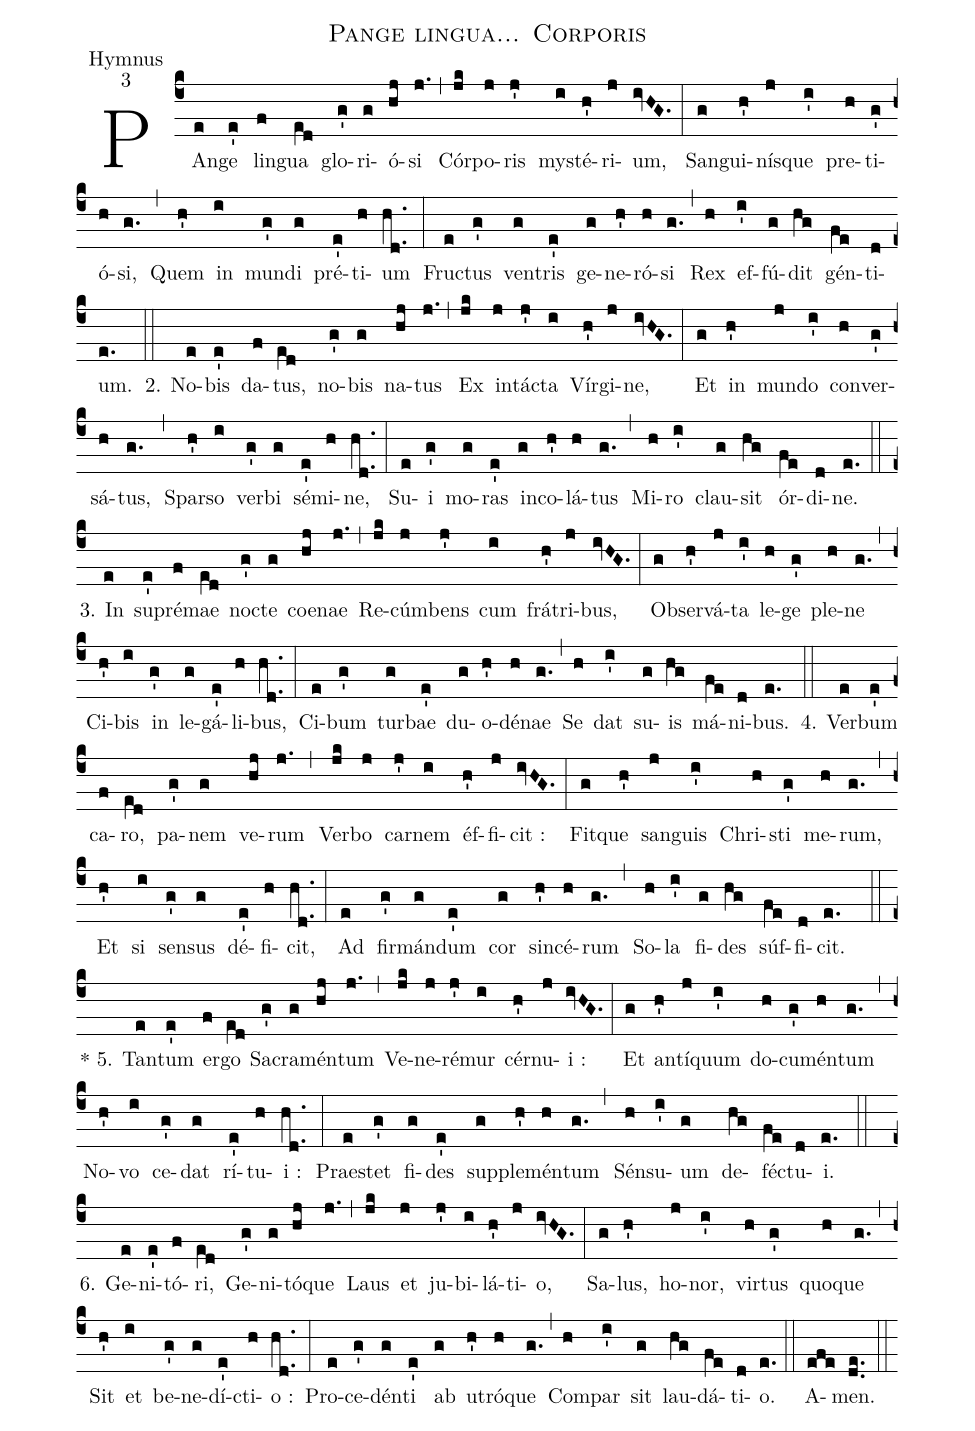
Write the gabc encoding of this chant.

name:Pange lingua... Corporis;
office-part:Hymnus;
mode:3;
%%
(c4) PAn(e)ge(e') lin(f)gua(e[ll:1]d) glo(g')ri(g)ó(hj)si(j.) (,) Cór(jk)po(j)ris(j') my(i)sté(h')ri(j)um,(ivHG.) (:) San(g)gui(h')nís(j)que(i') pre(h)ti(g')ó(h)si,(g.) (,) Quem(h') in(i) mun(g')di(g) pré(e')ti(h)um(hd..) (:) Fru(e)ctus(g') ven(g)tris(e') ge(g)ne(h')ró(h)si(g.) (,) Rex(h) ef(i')fú(g)dit(hg) gén(fe)ti(d)um.(e.) (::)
2. No(e)bis(e') da(f)tus,(e[ll:1]d) no(g')bis(g) na(hj)tus(j.) (,) Ex(jk) in(j)tá(j')cta(i) Vír(h')gi(j)ne,(ivHG.) (:) Et(g) in(h') mun(j)do(i') con(h)ver(g')sá(h)tus,(g.) (,) Spar(h')so(i) ver(g')bi(g) sé(e')mi(h)ne,(hd..) (:) Su(e)i(g') mo(g)ras(e') in(g)co(h')lá(h)tus(g.) (,) Mi(h)ro(i') clau(g)sit(hg) ór(fe)di(d)ne.(e.) (::)
3. In(e) su(e')pré(f)mae(e[ll:1]d) no(g')cte(g) coe(hj)nae(j.) (,) Re(jk)cúm(j)bens(j') cum(i) frá(h')tri(j)bus,(ivHG.) (:) Ob(g)ser(h')vá(j)ta(i') le(h)ge(g') ple(h)ne(g.) (,) Ci(h')bis(i) in(g') le(g)gá(e')li(h)bus,(hd..) (:) Ci(e)bum(g') tur(g)bae(e') du(g)o(h')dé(h)nae(g.) (,) Se(h) dat(i') su(g)is(hg) má(fe)ni(d)bus.(e.) (::)
4. Ver(e)bum(e') ca(f)ro,(e[ll:1]d) pa(g')nem(g) ve(hj)rum(j.) (,) Ver(jk)bo(j) car(j')nem(i) éf(h')fi(j)cit :(ivHG.) (:) Fit(g)que(h') san(j)guis(i') Chri(h)sti(g') me(h)rum,(g.) (,) Et(h') si(i) sen(g')sus(g) dé(e')fi(h)cit,(hd..) (:) Ad(e) fir(g')mán(g)dum(e') cor(g) sin(h')cé(h)rum(g.) (,) So(h)la(i') fi(g)des(hg) súf(fe)fi(d)cit.(e.) (::)
* 5. Tan(e)tum(e') er(f)go(e[ll:1]d) Sa(g')cra(g)mén(hj)tum(j.) (,) Ve(jk)ne(j)ré(j')mur(i) cér(h')nu(j)i :(ivHG.) (:) Et(g) an(h')tí(j)quum(i') do(h)cu(g')mén(h)tum(g.) (,) No(h')vo(i) ce(g')dat(g) rí(e')tu(h)i :(hd..) (:) Prae(e)stet(g') fi(g)des(e') sup(g)ple(h')mén(h)tum(g.) (,) Sén(h)su(i')um(g) de(hg)fé(fe)ctu(d)i.(e.) (::)
6. Ge(e)ni(e')tó(f)ri,(e[ll:1]d) Ge(g')ni(g)tó(hj)que(j.) (,) Laus(jk) et(j) ju(j')bi(i)lá(h')ti(j)o,(ivHG.) (:) Sa(g)lus,(h') ho(j)nor,(i') vir(h)tus(g') quo(h)que(g.) (,) Sit(h') et(i) be(g')ne(g)dí(e')cti(h)o :(hd..) (:) Pro(e)ce(g')dén(g)ti(e') ab(g) u(h')tró(h)que(g.) (,) Com(h)par(i') sit(g) lau(hg)dá(fe)ti(d)o.(e.) (::)
A(efe)men.(de..) (::)
